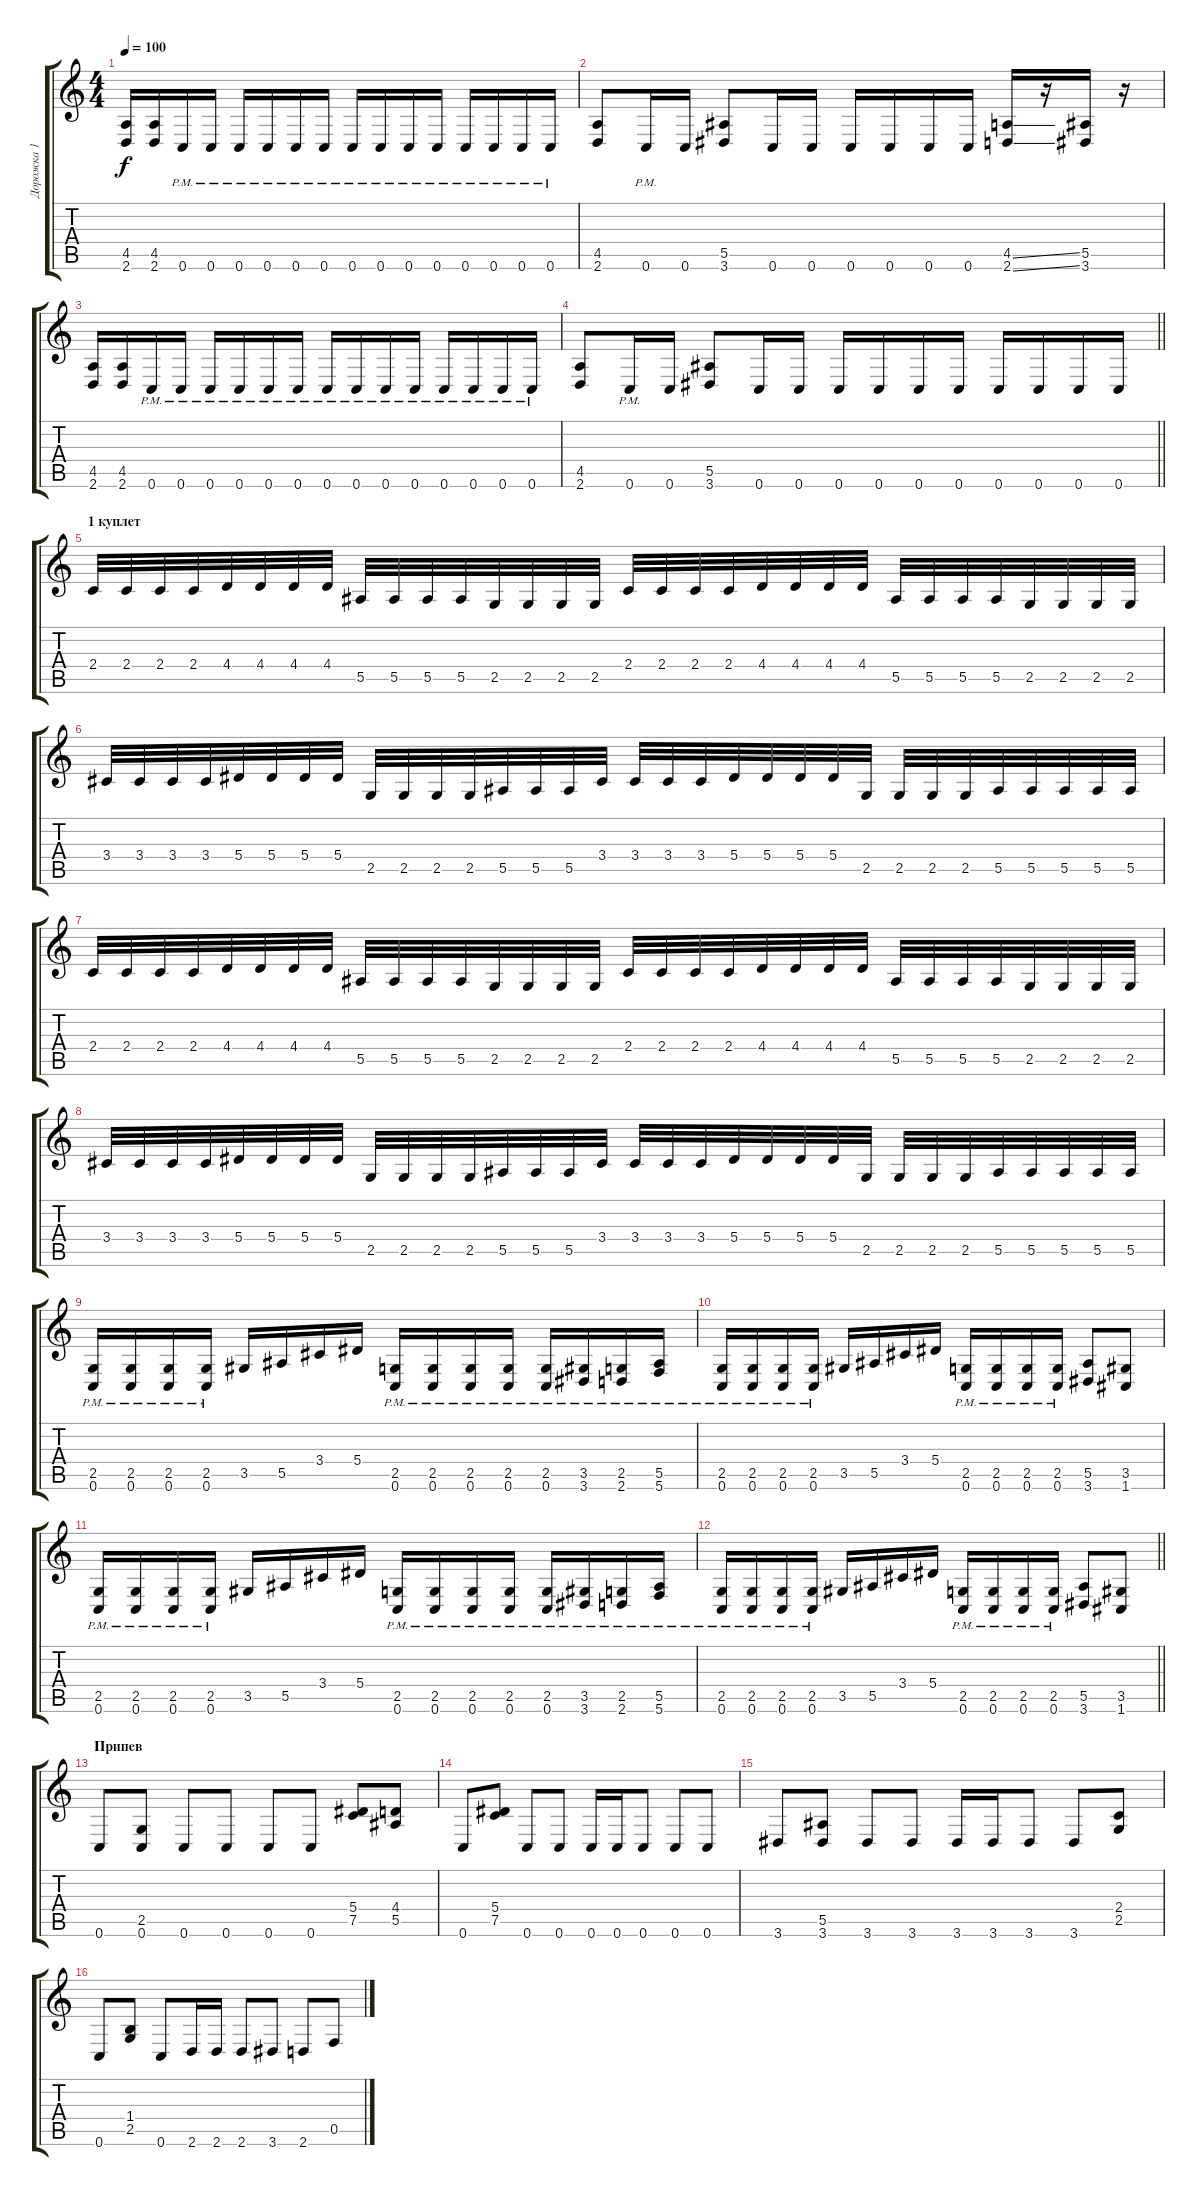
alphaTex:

\track ("Дорожка 1" "Дорожка 1") {instrument distortionguitar}
\staff {score tabs}
\tuning (C4 G3 Eb3 Bb2 F2 C2) {hide}
\ts (4 4)
\tempo 100
\clef g2
\ks c
(4.5 2.6).16{dy f} (4.5 2.6).16 0.6{pm}.16 0.6{pm}.16 0.6{pm}.16 0.6{pm}.16 0.6{pm}.16 0.6{pm}.16 0.6{pm}.16 0.6{pm}.16 0.6{pm}.16 0.6{pm}.16 0.6{pm}.16 0.6{pm}.16 0.6{pm}.16 0.6{pm}.16 |
(4.5 2.6).8 0.6{pm}.16 0.6.16 (5.5 3.6).8 0.6.16 0.6.16 0.6.16 0.6.16 0.6.16 0.6.16 (4.5{ss} 2.6{ss}).16 r.16 (5.5 3.6).16 r.16 |
(4.5 2.6).16 (4.5 2.6).16 0.6{pm}.16 0.6{pm}.16 0.6{pm}.16 0.6{pm}.16 0.6{pm}.16 0.6{pm}.16 0.6{pm}.16 0.6{pm}.16 0.6{pm}.16 0.6{pm}.16 0.6{pm}.16 0.6{pm}.16 0.6{pm}.16 0.6{pm}.16 |
\barLineRight lightlight
(4.5 2.6).8 0.6{pm}.16 0.6.16 (5.5 3.6).8 0.6.16 0.6.16 0.6.16 0.6.16 0.6.16 0.6.16 0.6.16 0.6.16 0.6.16 0.6.16 |
\section ("" "1 куплет")
2.4.32 2.4.32 2.4.32 2.4.32 4.4.32 4.4.32 4.4.32 4.4.32 5.5.32 5.5.32 5.5.32 5.5.32 2.5.32 2.5.32 2.5.32 2.5.32 2.4.32 2.4.32 2.4.32 2.4.32 4.4.32 4.4.32 4.4.32 4.4.32 5.5.32 5.5.32 5.5.32 5.5.32 2.5.32 2.5.32 2.5.32 2.5.32 |
3.4.32 3.4.32 3.4.32 3.4.32 5.4.32 5.4.32 5.4.32 5.4.32 2.5.32 2.5.32 2.5.32 2.5.32 5.5.32 5.5.32 5.5.32 3.4.32 3.4.32 3.4.32 3.4.32 5.4.32 5.4.32 5.4.32 5.4.32 2.5.32 2.5.32 2.5.32 2.5.32 5.5.32 5.5.32 5.5.32 5.5.32 5.5.32 |
2.4.32 2.4.32 2.4.32 2.4.32 4.4.32 4.4.32 4.4.32 4.4.32 5.5.32 5.5.32 5.5.32 5.5.32 2.5.32 2.5.32 2.5.32 2.5.32 2.4.32 2.4.32 2.4.32 2.4.32 4.4.32 4.4.32 4.4.32 4.4.32 5.5.32 5.5.32 5.5.32 5.5.32 2.5.32 2.5.32 2.5.32 2.5.32 |
3.4.32 3.4.32 3.4.32 3.4.32 5.4.32 5.4.32 5.4.32 5.4.32 2.5.32 2.5.32 2.5.32 2.5.32 5.5.32 5.5.32 5.5.32 3.4.32 3.4.32 3.4.32 3.4.32 5.4.32 5.4.32 5.4.32 5.4.32 2.5.32 2.5.32 2.5.32 2.5.32 5.5.32 5.5.32 5.5.32 5.5.32 5.5.32 |
(2.5{pm} 0.6{pm}).16 (2.5{pm} 0.6{pm}).16 (2.5{pm} 0.6{pm}).16 (2.5{pm} 0.6{pm}).16 3.5.16 5.5.16 3.4.16 5.4.16 (2.5{pm} 0.6{pm}).16 (2.5{pm} 0.6{pm}).16 (2.5{pm} 0.6{pm}).16 (2.5{pm} 0.6{pm}).16 (2.5{pm} 0.6{pm}).16 (3.5{pm} 3.6{pm}).16 (2.5{pm} 2.6{pm}).16 (5.5{pm} 5.6{pm}).16 |
(2.5{pm} 0.6{pm}).16 (2.5{pm} 0.6{pm}).16 (2.5{pm} 0.6{pm}).16 (2.5{pm} 0.6{pm}).16 3.5.16 5.5.16 3.4.16 5.4.16 (2.5{pm} 0.6{pm}).16 (2.5{pm} 0.6{pm}).16 (2.5{pm} 0.6{pm}).16 (2.5{pm} 0.6{pm}).16 (5.5 3.6).8 (3.5 1.6).8 |
(2.5{pm} 0.6{pm}).16 (2.5{pm} 0.6{pm}).16 (2.5{pm} 0.6{pm}).16 (2.5{pm} 0.6{pm}).16 3.5.16 5.5.16 3.4.16 5.4.16 (2.5{pm} 0.6{pm}).16 (2.5{pm} 0.6{pm}).16 (2.5{pm} 0.6{pm}).16 (2.5{pm} 0.6{pm}).16 (2.5{pm} 0.6{pm}).16 (3.5{pm} 3.6{pm}).16 (2.5{pm} 2.6{pm}).16 (5.5{pm} 5.6{pm}).16 |
\barLineRight lightlight
(2.5{pm} 0.6{pm}).16 (2.5{pm} 0.6{pm}).16 (2.5{pm} 0.6{pm}).16 (2.5{pm} 0.6{pm}).16 3.5.16 5.5.16 3.4.16 5.4.16 (2.5{pm} 0.6{pm}).16 (2.5{pm} 0.6{pm}).16 (2.5{pm} 0.6{pm}).16 (2.5{pm} 0.6{pm}).16 (5.5 3.6).8 (3.5 1.6).8 |
\section ("" "Припев")
0.6.8 (2.5 0.6).8 0.6.8 0.6.8 0.6.8 0.6.8 (5.4 7.5).8 (4.4 5.5).8 |
0.6.8 (5.4 7.5).8 0.6.8 0.6.8 0.6.16 0.6.16 0.6.8 0.6.8 0.6.8 |
3.6.8 (5.5 3.6).8 3.6.8 3.6.8 3.6.16 3.6.16 3.6.8 3.6.8 (2.4 2.5).8 |
0.6.8 (1.4 2.5).8 0.6.8 2.6.16 2.6.16 2.6.8 3.6.8 2.6.8 0.5.8
